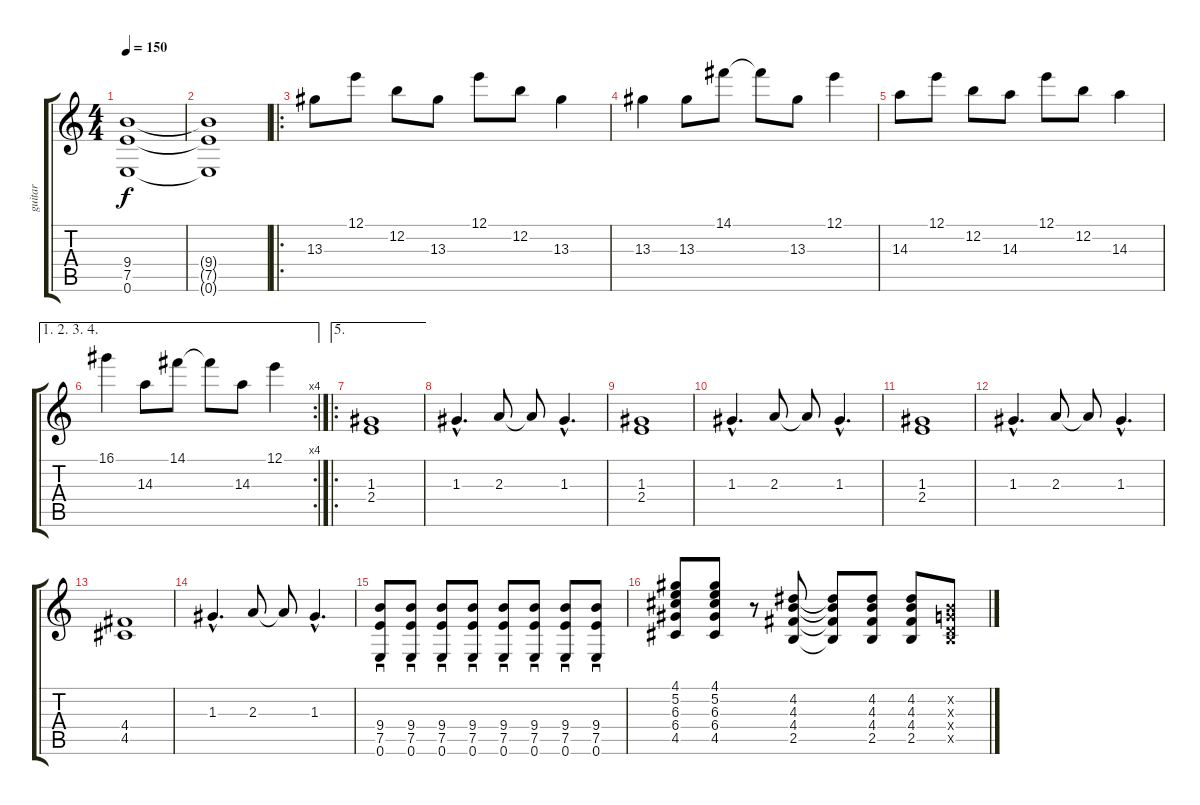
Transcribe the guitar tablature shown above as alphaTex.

\track ("guitar" "guitar") {instrument distortionguitar}
\staff {score tabs}
\tuning (E4 B3 G3 D3 A2 E2) {hide}
\ts (4 4)
\tempo 150
\clef g2
\ks c
(9.4 7.5 0.6).1{dy f instrument distortionguitar} |
(9.4{t} 7.5{t} 0.6{t}).1 |
\ro
13.3.8 12.1.8 12.2.8 13.3.8 12.1.8 12.2.8 13.3.4 |
13.3.4 13.3.8 14.1.8 14.1{t}.8 13.3.8 12.1.4 |
14.3.8 12.1.8 12.2.8 14.3.8 12.1.8 12.2.8 14.3.4 |
\ae (1 2 3 4)
\rc 4
16.1.4 14.3.8 14.1.8 14.1{t}.8 14.3.8 12.1.4 |
\ae 5
\ro
(1.3 2.4).1{instrument electricguitarclean} |
1.3{hac}.4{d} 2.3.8 2.3{t}.8 1.3{hac}.4{d} |
(1.3 2.4).1 |
1.3{hac}.4{d} 2.3.8 2.3{t}.8 1.3{hac}.4{d} |
(1.3 2.4).1 |
1.3{hac}.4{d} 2.3.8 2.3{t}.8 1.3{hac}.4{d} |
(4.4 4.5).1 |
1.3{hac}.4{d} 2.3.8 2.3{t}.8 1.3{hac}.4{d} |
(9.4 7.5 0.6).8{sd instrument distortionguitar} (9.4 7.5 0.6).8{sd} (9.4 7.5 0.6).8{sd} (9.4 7.5 0.6).8{sd} (9.4 7.5 0.6).8{sd} (9.4 7.5 0.6).8{sd} (9.4 7.5 0.6).8{sd} (9.4 7.5 0.6).8{sd} |
(4.1 5.2 6.3 6.4 4.5).8{volume 8 instrument electricguitarclean} (4.1 5.2 6.3 6.4 4.5).8 r.8 (4.2 4.3 4.4 2.5).8 (4.2{t} 4.3{t} 4.4{t} 2.5{t}).8 (4.2 4.3 4.4 2.5).8 (4.2 4.3 4.4 2.5).8 (0.2{x} 0.3{x} 0.4{x} 2.5{x}).8
